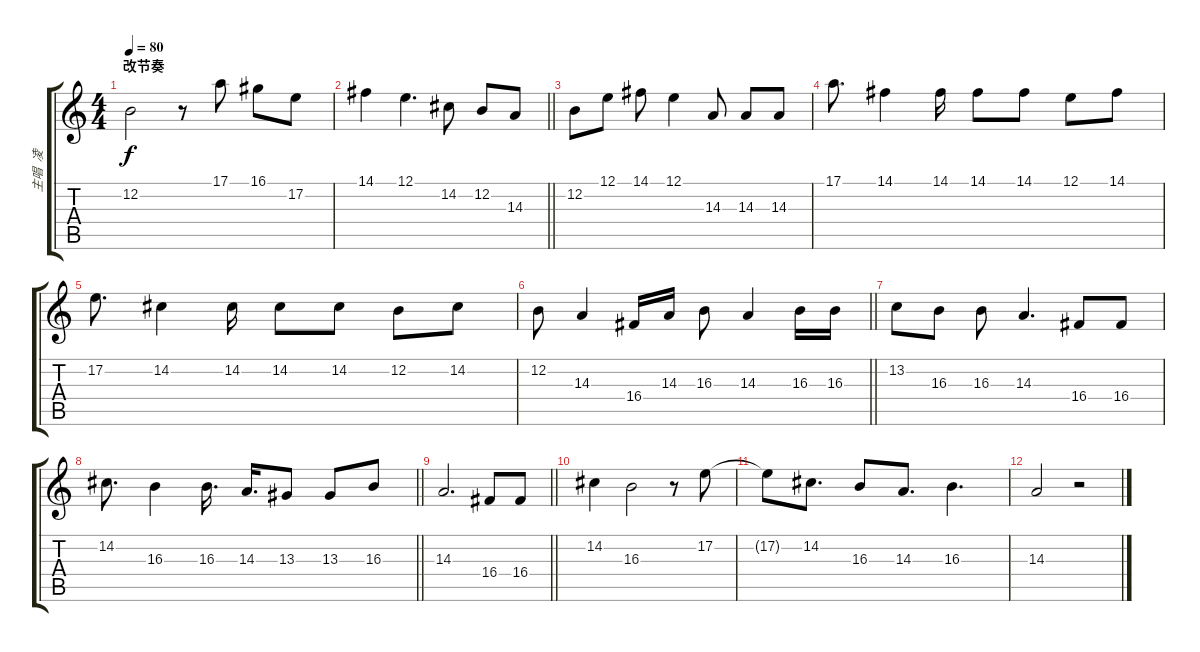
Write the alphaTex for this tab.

\track ("主唱  凌" "主唱  凌") {instrument flute}
\staff {score tabs}
\tuning (E4 B3 G3 D3 A2 E2) {hide}
\ts (4 4)
\section ("" "改节奏")
\tempo 80
\clef g2
\ks c
12.2.2{dy f} r.8 17.1.8 16.1.8 17.2.8 |
\barLineRight lightlight
14.1.4 12.1.4{d} 14.2.8 12.2.8 14.3.8 |
12.2.8 12.1.8 14.1.8 12.1.4 14.3.8 14.3.8 14.3.8 |
17.1.8{d} 14.1.4 14.1.16 14.1.8 14.1.8 12.1.8 14.1.8 |
17.2.8{d} 14.2.4 14.2.16 14.2.8 14.2.8 12.2.8 14.2.8 |
\barLineRight lightlight
12.2.8 14.3.4 16.4.16 14.3.16 16.3.8 14.3.4 16.3.16 16.3.16 |
13.2.8 16.3.8 16.3.8 14.3.4{d} 16.4.8 16.4.8 |
\barLineRight lightlight
14.2.8{d} 16.3.4 16.3.16{d} 14.3.16{d} 13.3.8 13.3.8 16.3.8 |
\barLineRight lightlight
14.3.2{d} 16.4.8 16.4.8 |
14.2.4 16.3.2 r.8 17.2.8 |
17.2{t}.8 14.2.8{d} 16.3.8 14.3.8{d} 16.3.4{d} |
14.3.2 r.2
